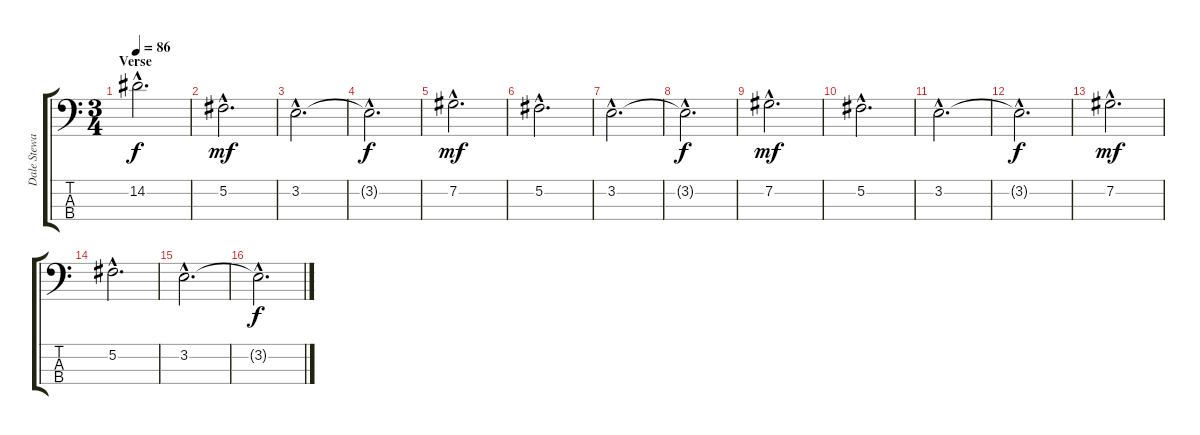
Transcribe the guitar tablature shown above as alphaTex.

\track ("Dale Stewart" "Dale Stewa") {instrument electricbassfinger}
\staff {score tabs}
\tuning (Gb2 Db2 Ab1 Db1) {hide}
\ts (3 4)
\section ("" "Verse")
\tempo 86
\clef f4
\ks c
14.2{hac t}.2{d dy f} |
5.2{hac}.2{d dy mf} |
3.2{hac}.2{d} |
3.2{hac t}.2{d dy f} |
7.2{hac}.2{d dy mf} |
5.2{hac}.2{d} |
3.2{hac}.2{d} |
3.2{hac t}.2{d dy f} |
7.2{hac}.2{d dy mf} |
5.2{hac}.2{d} |
3.2{hac}.2{d} |
3.2{hac t}.2{d dy f} |
7.2{hac}.2{d dy mf} |
5.2{hac}.2{d} |
3.2{hac}.2{d} |
3.2{hac t}.2{d dy f}
